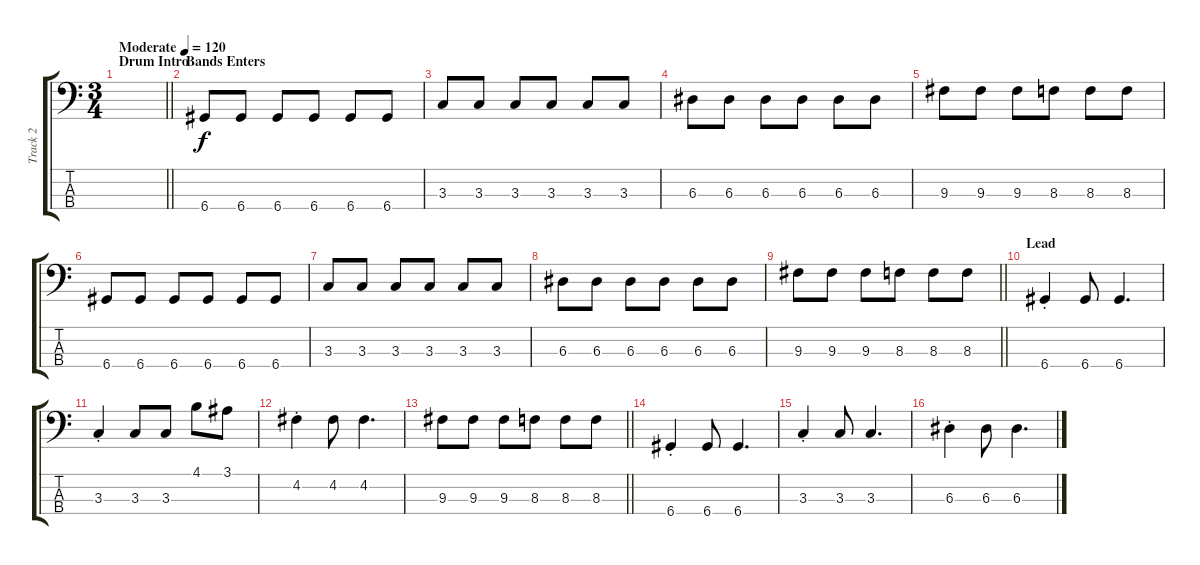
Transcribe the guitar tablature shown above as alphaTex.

\track ("Track 2" "Track 2") {instrument electricbassfinger}
\staff {score tabs}
\tuning (G2 D2 A1 D1) {hide}
\ts (3 4)
\section ("" "Drum Intro")
\tempo (120 "Moderate")
\clef f4
\barLineRight lightlight
\ks c
|
\section ("" "Bands Enters")
6.4.8 6.4.8 6.4.8 6.4.8 6.4.8 6.4.8 |
3.3.8 3.3.8 3.3.8 3.3.8 3.3.8 3.3.8 |
6.3.8 6.3.8 6.3.8 6.3.8 6.3.8 6.3.8 |
9.3.8 9.3.8 9.3.8 8.3.8 8.3.8 8.3.8 |
6.4.8 6.4.8 6.4.8 6.4.8 6.4.8 6.4.8 |
3.3.8 3.3.8 3.3.8 3.3.8 3.3.8 3.3.8 |
6.3.8 6.3.8 6.3.8 6.3.8 6.3.8 6.3.8 |
\barLineRight lightlight
9.3.8 9.3.8 9.3.8 8.3.8 8.3.8 8.3.8 |
\section ("" "Lead")
6.4{st}.4 6.4.8 6.4.4{d} |
3.3{st}.4 3.3.8 3.3.8 4.1.8 3.1.8 |
4.2{st}.4 4.2.8 4.2.4{d} |
\barLineRight lightlight
9.3.8 9.3.8 9.3.8 8.3.8 8.3.8 8.3.8 |
6.4{st}.4 6.4.8 6.4.4{d} |
3.3{st}.4 3.3.8 3.3.4{d} |
6.3{st}.4 6.3.8 6.3.4{d}
